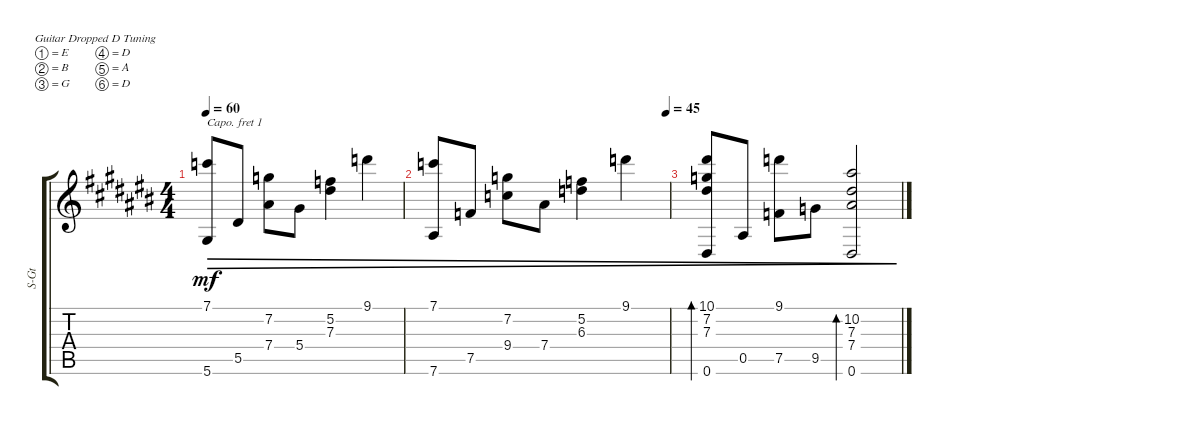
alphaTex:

\defaultSystemsLayout 4
\bracketExtendMode groupsimilarinstruments
\otherSystemsTrackNameOrientation horizontal
\track ("Steel Guitar" "S-Gt") {instrument acousticguitarsteel}
\staff {score tabs}
\capo 1
\tuning (E4 B3 G3 D3 A2 D2)
\ts (4 4)
\tempo 60
\clef g2
\ks c#
(5.6{acc forcenatural} 7.1{acc forcenatural}).8{dec dy mf beam Up} 5.5{acc forcenatural}.8{dec beam Up} (7.4{acc forcenatural} 7.2{acc b}).8{dec beam Down} 5.4{acc forcenatural}.8{dec beam Down} (7.3{acc forcenatural} 5.2{acc forcenatural}).4{dec beam Down} 9.1{acc b}.4{dec beam Down} |
\tempo (45 0.9875)
(7.6{acc forcenatural} 7.1{acc forcenatural}).8{dec beam Up} 7.5{acc forcenatural}.8{dec beam Up} (9.4{acc forcenatural} 7.2{acc b}).8{dec beam Down} 7.4{acc forcenatural}.8{dec beam Down} (6.3{acc b} 5.2{acc forcenatural}).4{dec beam Down} 9.1{acc b}.4{dec beam Down} |
(0.6{acc forcenatural} 10.1{acc forcenatural} 7.2{acc b} 7.3{acc forcenatural}).8{bd 116 dec beam Up} 0.5{acc forcenatural}.8{dec beam Up} (9.1{acc b} 7.5{acc forcenatural}).8{dec beam Down} 9.5{acc b}.8{dec beam Down} (7.3{acc forcenatural} 7.4{acc forcenatural} 0.6{acc forcenatural} 10.2{acc forcenatural}).2{bd 488 dec beam Up}
